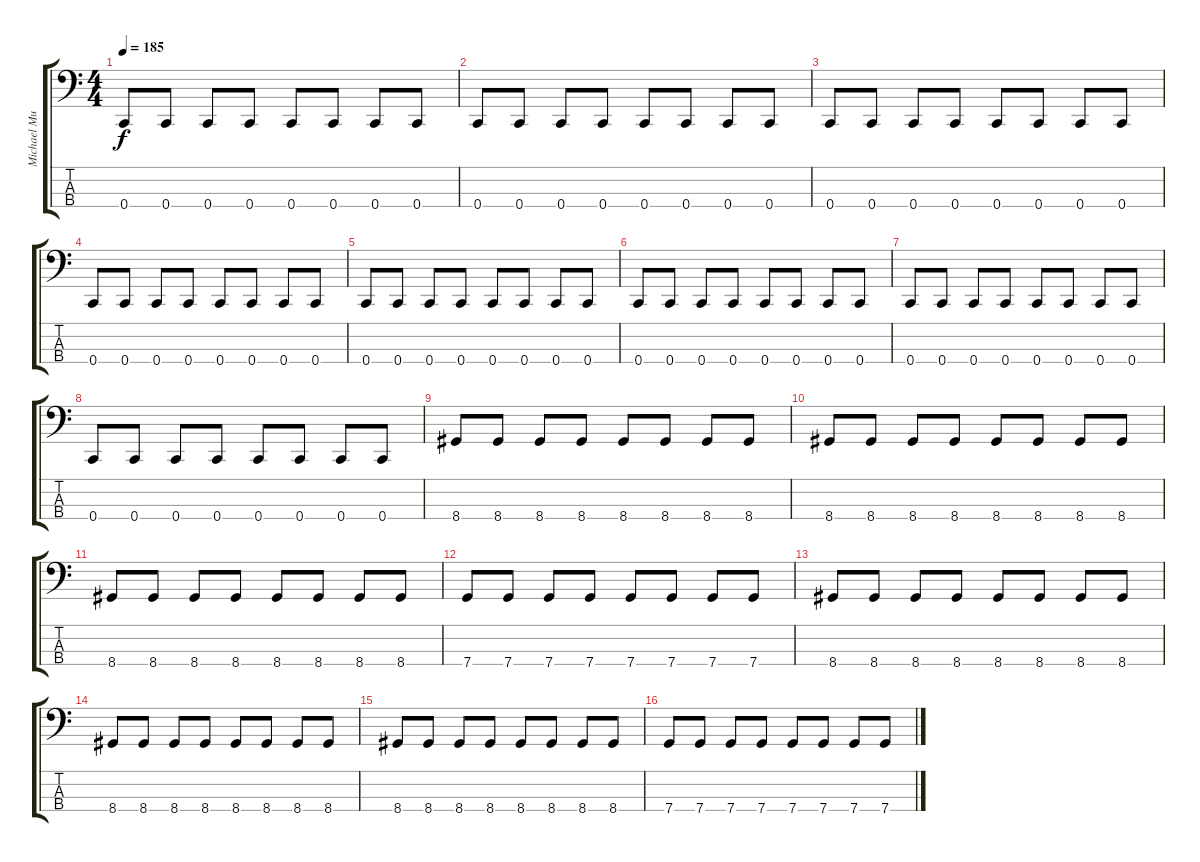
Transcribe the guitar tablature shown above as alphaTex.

\track ("Michael Murphy" "Michael Mu") {instrument electricbassfinger}
\staff {score tabs}
\tuning (F2 C2 G1 C1) {hide}
\ts (4 4)
\tempo 185
\clef f4
\ks c
0.4.8{dy f} 0.4.8 0.4.8 0.4.8 0.4.8 0.4.8 0.4.8 0.4.8 |
0.4.8 0.4.8 0.4.8 0.4.8 0.4.8 0.4.8 0.4.8 0.4.8 |
0.4.8 0.4.8 0.4.8 0.4.8 0.4.8 0.4.8 0.4.8 0.4.8 |
0.4.8 0.4.8 0.4.8 0.4.8 0.4.8 0.4.8 0.4.8 0.4.8 |
0.4.8 0.4.8 0.4.8 0.4.8 0.4.8 0.4.8 0.4.8 0.4.8 |
0.4.8 0.4.8 0.4.8 0.4.8 0.4.8 0.4.8 0.4.8 0.4.8 |
0.4.8 0.4.8 0.4.8 0.4.8 0.4.8 0.4.8 0.4.8 0.4.8 |
0.4.8 0.4.8 0.4.8 0.4.8 0.4.8 0.4.8 0.4.8 0.4.8 |
8.4.8 8.4.8 8.4.8 8.4.8 8.4.8 8.4.8 8.4.8 8.4.8 |
8.4.8 8.4.8 8.4.8 8.4.8 8.4.8 8.4.8 8.4.8 8.4.8 |
8.4.8 8.4.8 8.4.8 8.4.8 8.4.8 8.4.8 8.4.8 8.4.8 |
7.4.8 7.4.8 7.4.8 7.4.8 7.4.8 7.4.8 7.4.8 7.4.8 |
8.4.8 8.4.8 8.4.8 8.4.8 8.4.8 8.4.8 8.4.8 8.4.8 |
8.4.8 8.4.8 8.4.8 8.4.8 8.4.8 8.4.8 8.4.8 8.4.8 |
8.4.8 8.4.8 8.4.8 8.4.8 8.4.8 8.4.8 8.4.8 8.4.8 |
7.4.8 7.4.8 7.4.8 7.4.8 7.4.8 7.4.8 7.4.8 7.4.8
